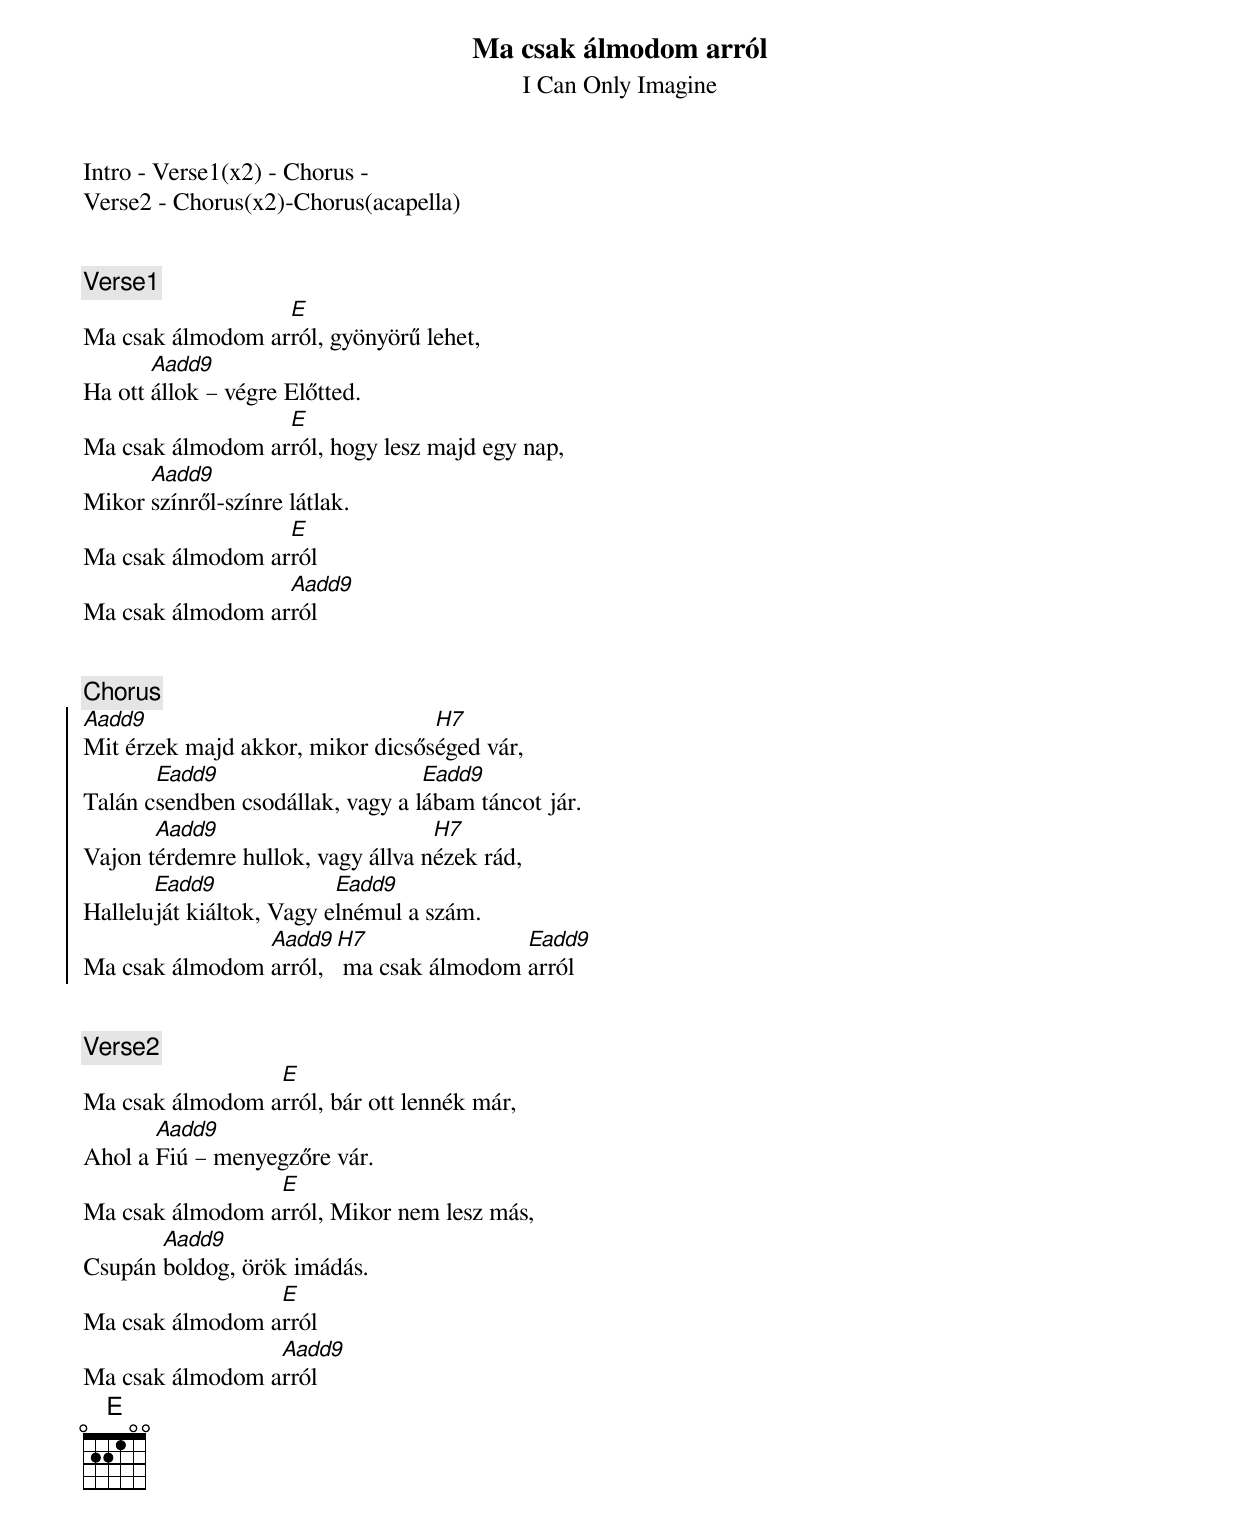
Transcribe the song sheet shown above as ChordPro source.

{title: Ma csak álmodom arról}
{subtitle: I Can Only Imagine}

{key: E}

Intro - Verse1(x2) - Chorus -
Verse2 - Chorus(x2)-Chorus(acapella)


{c:Verse1}
Ma csak álmodom ar[E]ról, gyönyörű lehet,
Ha ott [Aadd9]állok – végre Előtted.
Ma csak álmodom ar[E]ról, hogy lesz majd egy nap,
Mikor [Aadd9]színről-színre látlak.
Ma csak álmodom ar[E]ról
Ma csak álmodom ar[Aadd9]ról


{c:Chorus}
{soc}
[Aadd9]Mit érzek majd akkor, mikor dicsős[H7]éged vár,
Talán c[Eadd9]sendben csodállak, vagy a l[Eadd9]ábam táncot jár.
Vajon t[Aadd9]érdemre hullok, vagy állva n[H7]ézek rád,
Hallelu[Eadd9]ját kiáltok, Vagy e[Eadd9]lnémul a szám.
Ma csak álmodom [Aadd9]arról,[H7] ma csak álmodom [Eadd9]arról
{eoc}


{c:Verse2}
Ma csak álmodom a[E]rról, bár ott lennék már,
Ahol a [Aadd9]Fiú – menyegzőre vár.
Ma csak álmodom a[E]rról, Mikor nem lesz más,
Csupán [Aadd9]boldog, örök imádás.
Ma csak álmodom a[E]rról
Ma csak álmodom a[Aadd9]rról
